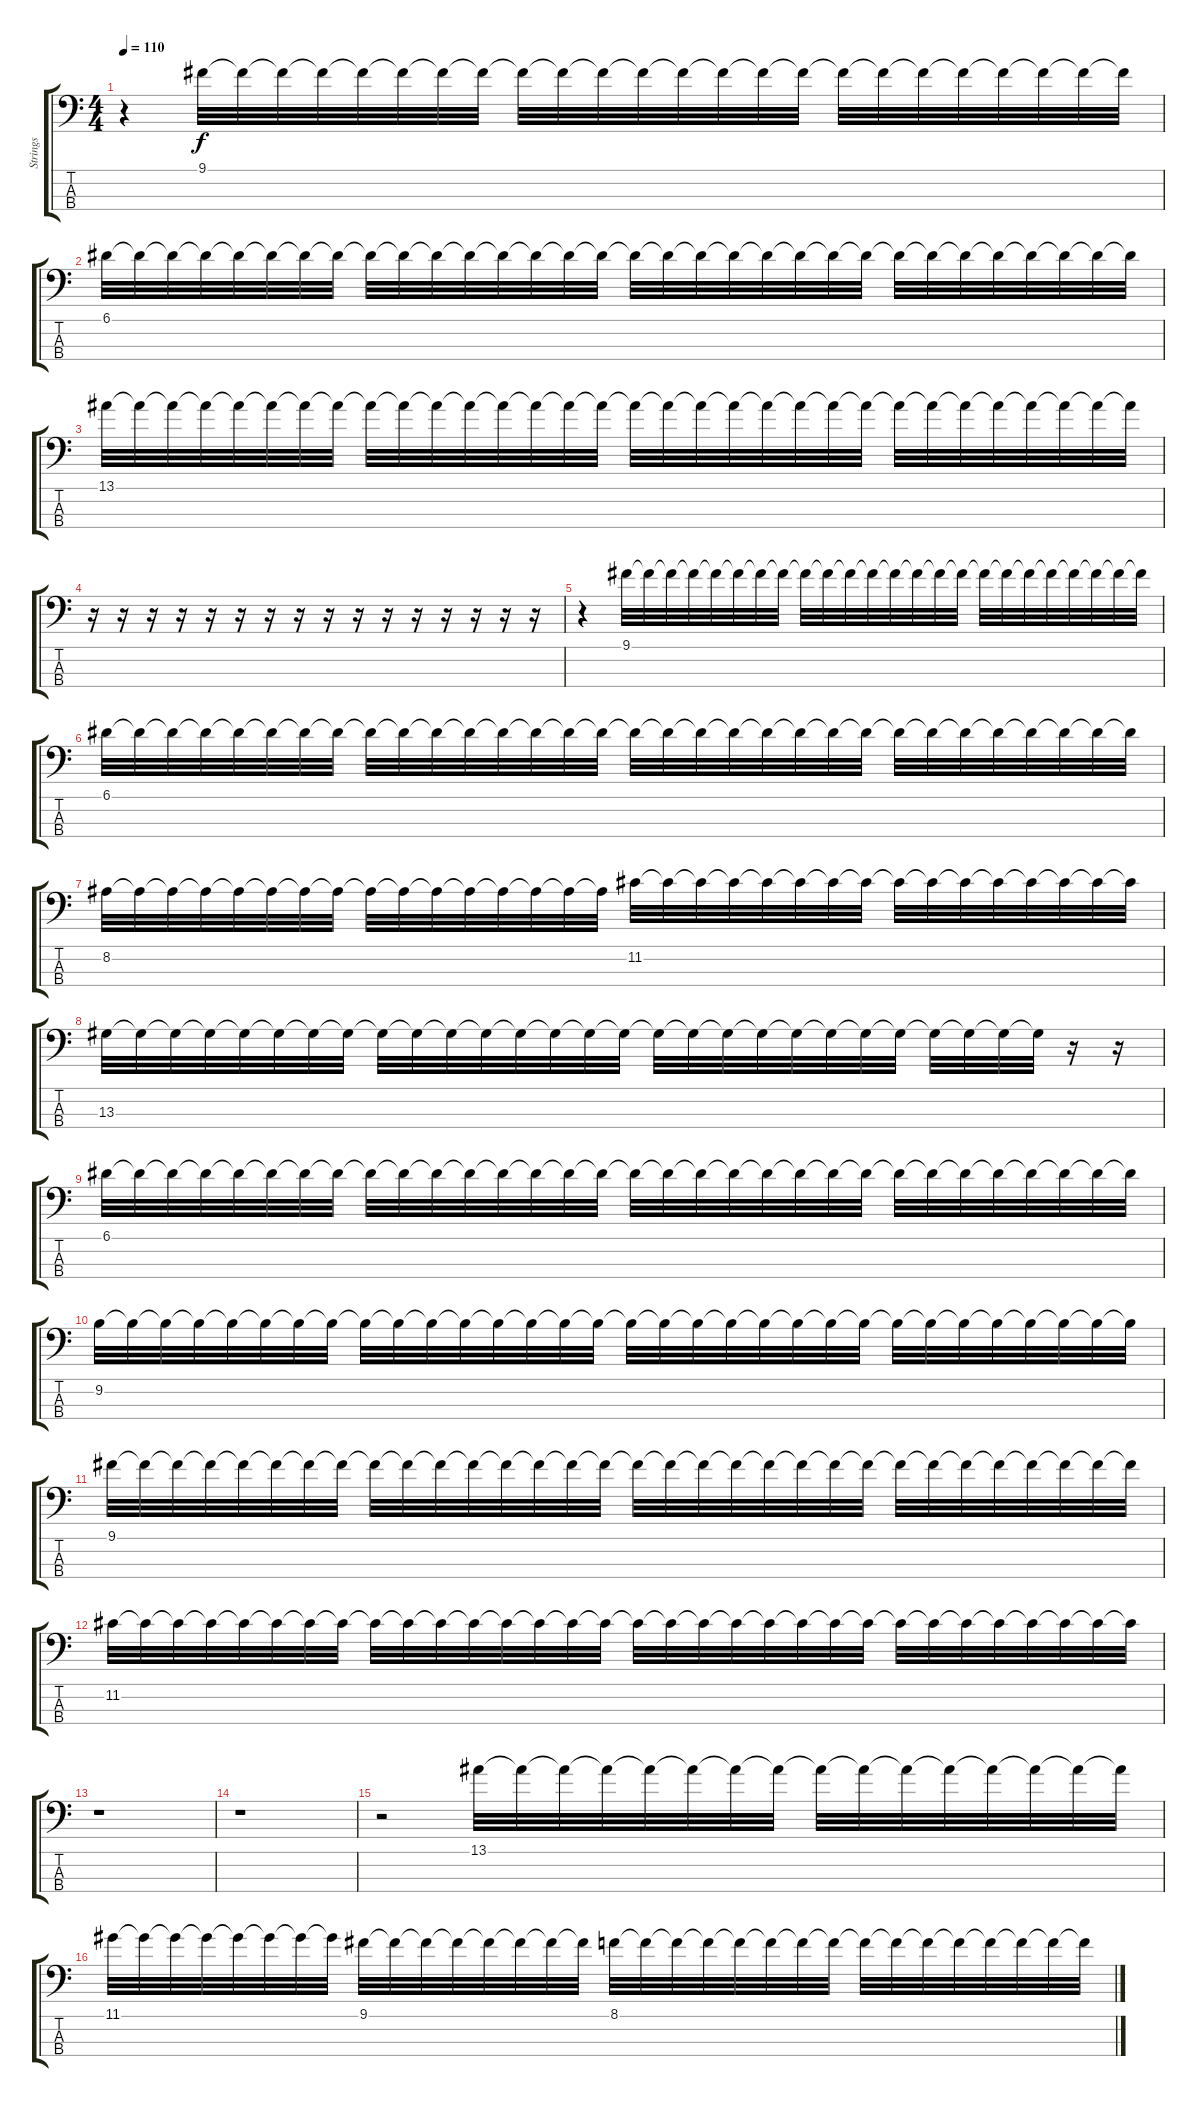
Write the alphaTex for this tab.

\track ("Strings" "Strings") {instrument cello}
\staff {score tabs}
\tuning (A3 D3 G2 C2) {hide}
\ts (4 4)
\tempo 110
\clef f4
\ks c
r.4{dy f} 9.1.32 9.1{t}.32 9.1{t}.32 9.1{t}.32 9.1{t}.32 9.1{t}.32 9.1{t}.32 9.1{t}.32 9.1{t}.32 9.1{t}.32 9.1{t}.32 9.1{t}.32 9.1{t}.32 9.1{t}.32 9.1{t}.32 9.1{t}.32 9.1{t}.32 9.1{t}.32 9.1{t}.32 9.1{t}.32 9.1{t}.32 9.1{t}.32 9.1{t}.32 9.1{t}.32 |
6.1.32 6.1{t}.32 6.1{t}.32 6.1{t}.32 6.1{t}.32 6.1{t}.32 6.1{t}.32 6.1{t}.32 6.1{t}.32 6.1{t}.32 6.1{t}.32 6.1{t}.32 6.1{t}.32 6.1{t}.32 6.1{t}.32 6.1{t}.32 6.1{t}.32 6.1{t}.32 6.1{t}.32 6.1{t}.32 6.1{t}.32 6.1{t}.32 6.1{t}.32 6.1{t}.32 6.1{t}.32 6.1{t}.32 6.1{t}.32 6.1{t}.32 6.1{t}.32 6.1{t}.32 6.1{t}.32 6.1{t}.32 |
13.1.32 13.1{t}.32 13.1{t}.32 13.1{t}.32 13.1{t}.32 13.1{t}.32 13.1{t}.32 13.1{t}.32 13.1{t}.32 13.1{t}.32 13.1{t}.32 13.1{t}.32 13.1{t}.32 13.1{t}.32 13.1{t}.32 13.1{t}.32 13.1{t}.32 13.1{t}.32 13.1{t}.32 13.1{t}.32 13.1{t}.32 13.1{t}.32 13.1{t}.32 13.1{t}.32 13.1{t}.32 13.1{t}.32 13.1{t}.32 13.1{t}.32 13.1{t}.32 13.1{t}.32 13.1{t}.32 13.1{t}.32 |
r.16 r.16 r.16 r.16 r.16 r.16 r.16 r.16 r.16 r.16 r.16 r.16 r.16 r.16 r.16 r.16 |
r.4 9.1.32 9.1{t}.32 9.1{t}.32 9.1{t}.32 9.1{t}.32 9.1{t}.32 9.1{t}.32 9.1{t}.32 9.1{t}.32 9.1{t}.32 9.1{t}.32 9.1{t}.32 9.1{t}.32 9.1{t}.32 9.1{t}.32 9.1{t}.32 9.1{t}.32 9.1{t}.32 9.1{t}.32 9.1{t}.32 9.1{t}.32 9.1{t}.32 9.1{t}.32 9.1{t}.32 |
6.1.32 6.1{t}.32 6.1{t}.32 6.1{t}.32 6.1{t}.32 6.1{t}.32 6.1{t}.32 6.1{t}.32 6.1{t}.32 6.1{t}.32 6.1{t}.32 6.1{t}.32 6.1{t}.32 6.1{t}.32 6.1{t}.32 6.1{t}.32 6.1{t}.32 6.1{t}.32 6.1{t}.32 6.1{t}.32 6.1{t}.32 6.1{t}.32 6.1{t}.32 6.1{t}.32 6.1{t}.32 6.1{t}.32 6.1{t}.32 6.1{t}.32 6.1{t}.32 6.1{t}.32 6.1{t}.32 6.1{t}.32 |
8.2.32 8.2{t}.32 8.2{t}.32 8.2{t}.32 8.2{t}.32 8.2{t}.32 8.2{t}.32 8.2{t}.32 8.2{t}.32 8.2{t}.32 8.2{t}.32 8.2{t}.32 8.2{t}.32 8.2{t}.32 8.2{t}.32 8.2{t}.32 11.2.32 11.2{t}.32 11.2{t}.32 11.2{t}.32 11.2{t}.32 11.2{t}.32 11.2{t}.32 11.2{t}.32 11.2{t}.32 11.2{t}.32 11.2{t}.32 11.2{t}.32 11.2{t}.32 11.2{t}.32 11.2{t}.32 11.2{t}.32 |
13.3.32 13.3{t}.32 13.3{t}.32 13.3{t}.32 13.3{t}.32 13.3{t}.32 13.3{t}.32 13.3{t}.32 13.3{t}.32 13.3{t}.32 13.3{t}.32 13.3{t}.32 13.3{t}.32 13.3{t}.32 13.3{t}.32 13.3{t}.32 13.3{t}.32 13.3{t}.32 13.3{t}.32 13.3{t}.32 13.3{t}.32 13.3{t}.32 13.3{t}.32 13.3{t}.32 13.3{t}.32 13.3{t}.32 13.3{t}.32 13.3{t}.32 r.16 r.16 |
6.1.32 6.1{t}.32 6.1{t}.32 6.1{t}.32 6.1{t}.32 6.1{t}.32 6.1{t}.32 6.1{t}.32 6.1{t}.32 6.1{t}.32 6.1{t}.32 6.1{t}.32 6.1{t}.32 6.1{t}.32 6.1{t}.32 6.1{t}.32 6.1{t}.32 6.1{t}.32 6.1{t}.32 6.1{t}.32 6.1{t}.32 6.1{t}.32 6.1{t}.32 6.1{t}.32 6.1{t}.32 6.1{t}.32 6.1{t}.32 6.1{t}.32 6.1{t}.32 6.1{t}.32 6.1{t}.32 6.1{t}.32 |
9.2.32 9.2{t}.32 9.2{t}.32 9.2{t}.32 9.2{t}.32 9.2{t}.32 9.2{t}.32 9.2{t}.32 9.2{t}.32 9.2{t}.32 9.2{t}.32 9.2{t}.32 9.2{t}.32 9.2{t}.32 9.2{t}.32 9.2{t}.32 9.2{t}.32 9.2{t}.32 9.2{t}.32 9.2{t}.32 9.2{t}.32 9.2{t}.32 9.2{t}.32 9.2{t}.32 9.2{t}.32 9.2{t}.32 9.2{t}.32 9.2{t}.32 9.2{t}.32 9.2{t}.32 9.2{t}.32 9.2{t}.32 |
9.1.32 9.1{t}.32 9.1{t}.32 9.1{t}.32 9.1{t}.32 9.1{t}.32 9.1{t}.32 9.1{t}.32 9.1{t}.32 9.1{t}.32 9.1{t}.32 9.1{t}.32 9.1{t}.32 9.1{t}.32 9.1{t}.32 9.1{t}.32 9.1{t}.32 9.1{t}.32 9.1{t}.32 9.1{t}.32 9.1{t}.32 9.1{t}.32 9.1{t}.32 9.1{t}.32 9.1{t}.32 9.1{t}.32 9.1{t}.32 9.1{t}.32 9.1{t}.32 9.1{t}.32 9.1{t}.32 9.1{t}.32 |
11.2.32 11.2{t}.32 11.2{t}.32 11.2{t}.32 11.2{t}.32 11.2{t}.32 11.2{t}.32 11.2{t}.32 11.2{t}.32 11.2{t}.32 11.2{t}.32 11.2{t}.32 11.2{t}.32 11.2{t}.32 11.2{t}.32 11.2{t}.32 11.2{t}.32 11.2{t}.32 11.2{t}.32 11.2{t}.32 11.2{t}.32 11.2{t}.32 11.2{t}.32 11.2{t}.32 11.2{t}.32 11.2{t}.32 11.2{t}.32 11.2{t}.32 11.2{t}.32 11.2{t}.32 11.2{t}.32 11.2{t}.32 |
r.1 |
r.1 |
r.2 13.1.32 13.1{t}.32 13.1{t}.32 13.1{t}.32 13.1{t}.32 13.1{t}.32 13.1{t}.32 13.1{t}.32 13.1{t}.32 13.1{t}.32 13.1{t}.32 13.1{t}.32 13.1{t}.32 13.1{t}.32 13.1{t}.32 13.1{t}.32 |
11.1.32 11.1{t}.32 11.1{t}.32 11.1{t}.32 11.1{t}.32 11.1{t}.32 11.1{t}.32 11.1{t}.32 9.1.32 9.1{t}.32 9.1{t}.32 9.1{t}.32 9.1{t}.32 9.1{t}.32 9.1{t}.32 9.1{t}.32 8.1.32 8.1{t}.32 8.1{t}.32 8.1{t}.32 8.1{t}.32 8.1{t}.32 8.1{t}.32 8.1{t}.32 8.1{t}.32 8.1{t}.32 8.1{t}.32 8.1{t}.32 8.1{t}.32 8.1{t}.32 8.1{t}.32 8.1{t}.32
